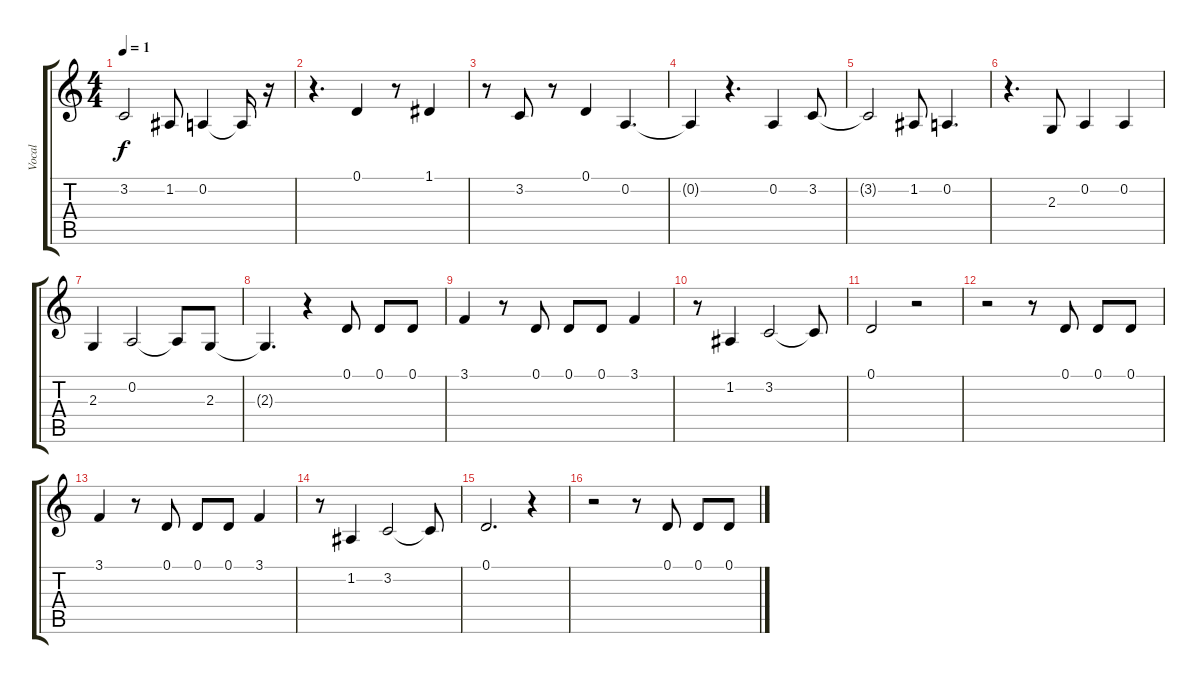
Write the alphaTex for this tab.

\track ("Vocal" "Vocal") {instrument lead6voice}
\staff {score tabs}
\tuning (D4 A3 F3 C3 G2 C2) {hide}
\ts (4 4)
\tempo 1
\clef g2
\ks c
3.2{t}.2{dy f} 1.2.8 0.2.4 0.2{t}.16 r.16 |
r.4{d} 0.1.4 r.8 1.1.4 |
r.8 3.2.8 r.8 0.1.4 0.2.4{d} |
0.2{t}.4 r.4{d} 0.2.4 3.2.8 |
3.2{t}.2 1.2.8 0.2.4{d} |
r.4{d} 2.3.8 0.2.4 0.2.4 |
2.3.4 0.2.2 0.2{t}.8 2.3.8 |
2.3{t}.4{d} r.4 0.1.8 0.1.8 0.1.8 |
3.1.4 r.8 0.1.8 0.1.8 0.1.8 3.1.4 |
r.8 1.2.4 3.2.2 3.2{t}.8 |
0.1.2 r.2 |
r.2 r.8 0.1.8 0.1.8 0.1.8 |
3.1.4 r.8 0.1.8 0.1.8 0.1.8 3.1.4 |
r.8 1.2.4 3.2.2 3.2{t}.8 |
0.1.2{d} r.4 |
r.2 r.8 0.1.8 0.1.8 0.1.8
